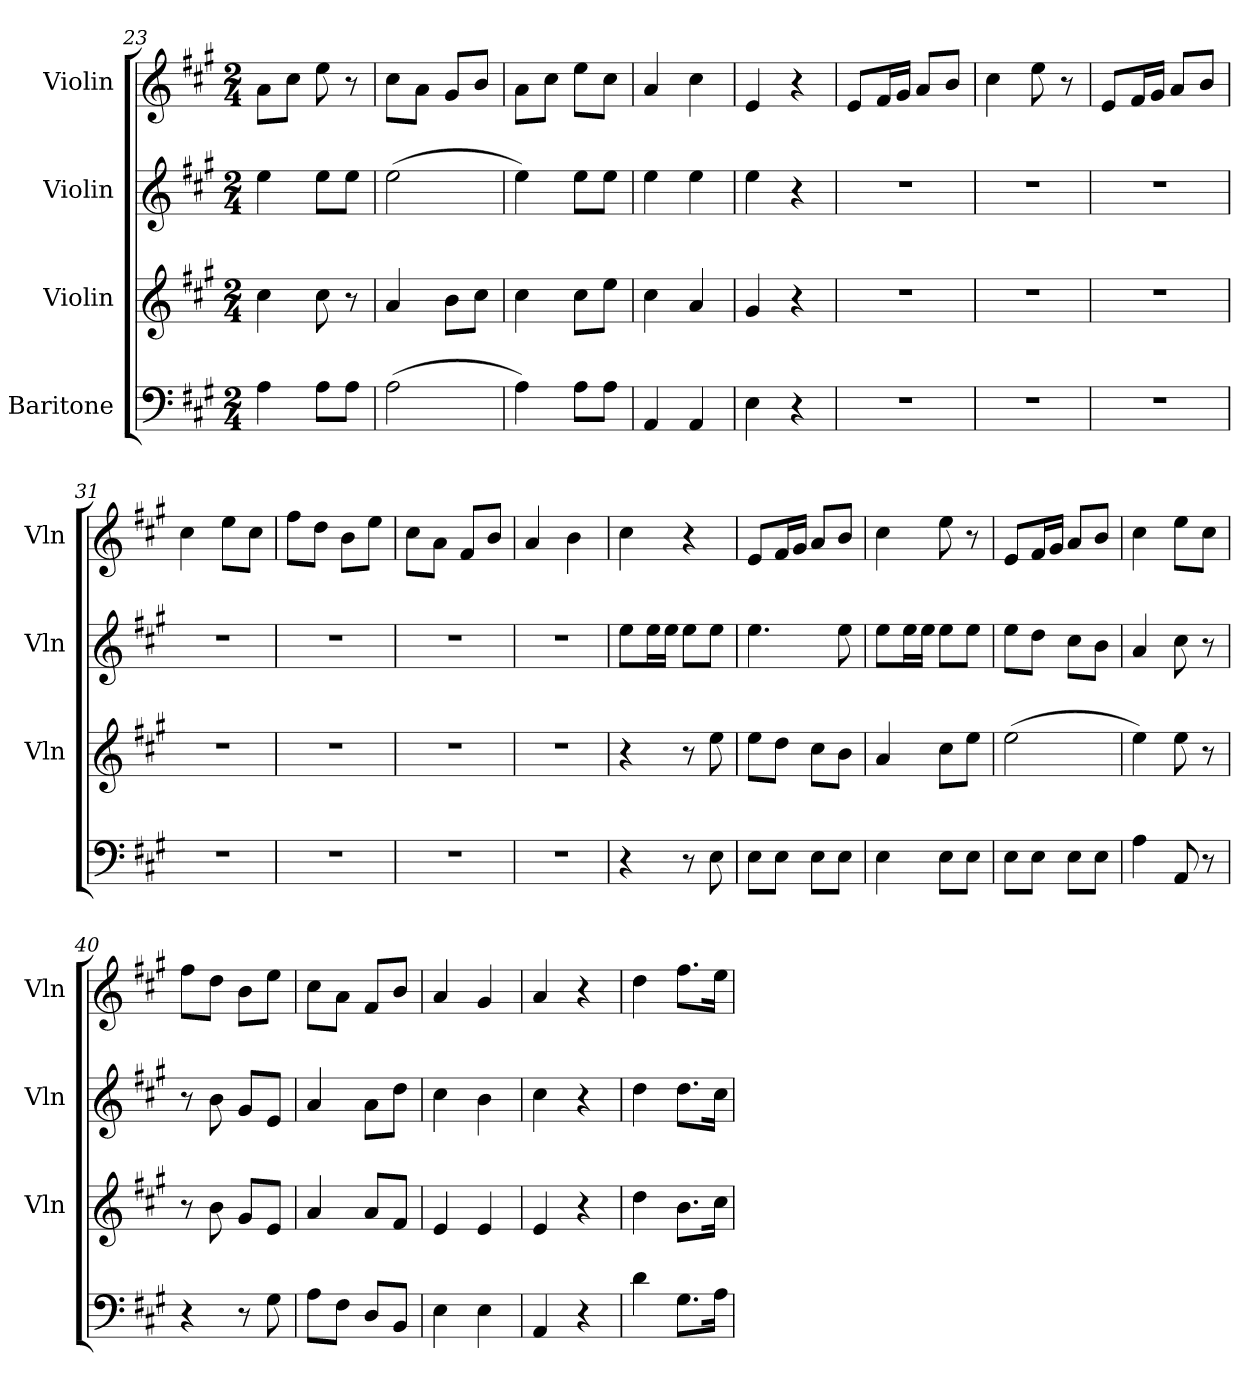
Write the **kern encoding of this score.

**kern	**kern	**kern	**kern
*part4	*part3	*part2	*part1
*staff4	*staff3	*staff2	*staff1
*I"Baritone	*I"Violin	*I"Violin	*I"Violin
*	*I'Vln	*I'Vln	*I'Vln
*clefF4	*clefG2	*clefG2	*clefG2
*k[f#c#g#]	*k[f#c#g#]	*k[f#c#g#]	*k[f#c#g#]
*M2/4	*M2/4	*M2/4	*M2/4
=23	=23	=23	=23
4A\	4cc#\	4ee\	8a\L
.	.	.	8cc#\J
8A\L	8cc#\	8ee\L	8ee\
8A\J	8r	8ee\J	8r
=24	=24	=24	=24
(>2A\	4a/	(>2ee\	8cc#\L
.	.	.	8a\J
.	8b\L	.	8g#/L
.	8cc#\J	.	8b/J
=25	=25	=25	=25
4A\)	4cc#\	4ee\)	8a\L
.	.	.	8cc#\J
8A\L	8cc#\L	8ee\L	8ee\L
8A\J	8ee\J	8ee\J	8cc#\J
=26	=26	=26	=26
4AA/	4cc#\	4ee\	4a/
4AA/	4a/	4ee\	4cc#\
=27	=27	=27	=27
4E\	4g#/	4ee\	4e/
4r	4r	4r	4r
=28	=28	=28	=28
2r	2r	2r	8e/L
.	.	.	16f#/L
.	.	.	16g#/JJ
.	.	.	8a/L
.	.	.	8b/J
=29	=29	=29	=29
2r	2r	2r	4cc#\
.	.	.	8ee\
.	.	.	8r
!!LO:PB:g=z
=30	=30	=30	=30
2r	2r	2r	8e/L
.	.	.	16f#/L
.	.	.	16g#/JJ
.	.	.	8a/L
.	.	.	8b/J
=31	=31	=31	=31
2r	2r	2r	4cc#\
.	.	.	8ee\L
.	.	.	8cc#\J
=32	=32	=32	=32
2r	2r	2r	8ff#\L
.	.	.	8dd\J
.	.	.	8b\L
.	.	.	8ee\J
=33	=33	=33	=33
2r	2r	2r	8cc#\L
.	.	.	8a\J
.	.	.	8f#/L
.	.	.	8b/J
=34	=34	=34	=34
2r	2r	2r	4a/
.	.	.	4b\
=35	=35	=35	=35
4r	4r	8ee\L	4cc#\
.	.	16ee\L	.
.	.	16ee\JJ	.
8r	8r	8ee\L	4r
8E\	8ee\	8ee\J	.
=36	=36	=36	=36
8E\L	8ee\L	4.ee\	8e/L
8E\J	8dd\J	.	16f#/L
.	.	.	16g#/JJ
8E\L	8cc#\L	.	8a/L
8E\J	8b\J	8ee\	8b/J
=37	=37	=37	=37
4E\	4a/	8ee\L	4cc#\
.	.	16ee\L	.
.	.	16ee\JJ	.
8E\L	8cc#\L	8ee\L	8ee\
8E\J	8ee\J	8ee\J	8r
!!LO:LB:g=z
=38	=38	=38	=38
8E\L	(>2ee\	8ee\L	8e/L
8E\J	.	8dd\J	16f#/L
.	.	.	16g#/JJ
8E\L	.	8cc#\L	8a/L
8E\J	.	8b\J	8b/J
=39	=39	=39	=39
4A\	4ee\)	4a/	4cc#\
8AA/	8ee\	8cc#\	8ee\L
8r	8r	8r	8cc#\J
=40	=40	=40	=40
4r	8r	8r	8ff#\L
.	8b\	8b\	8dd\J
8r	8g#/L	8g#/L	8b\L
8G#\	8e/J	8e/J	8ee\J
=41	=41	=41	=41
8A\L	4a/	4a/	8cc#\L
8F#\J	.	.	8a\J
8D/L	8a/L	8a\L	8f#/L
8BB/J	8f#/J	8dd\J	8b/J
=42	=42	=42	=42
4E\	4e/	4cc#\	4a/
4E\	4e/	4b\	4g#/
=43	=43	=43	=43
4AA/	4e/	4cc#\	4a/
4r	4r	4r	4r
=44	=44	=44	=44
4d\	4dd\	4dd\	4dd\
8.G#\L	8.b\L	8.dd\L	8.ff#\L
16A\Jk	16cc#\Jk	16cc#\Jk	16ee\Jk
=	=	=	=
*-	*-	*-	*-
